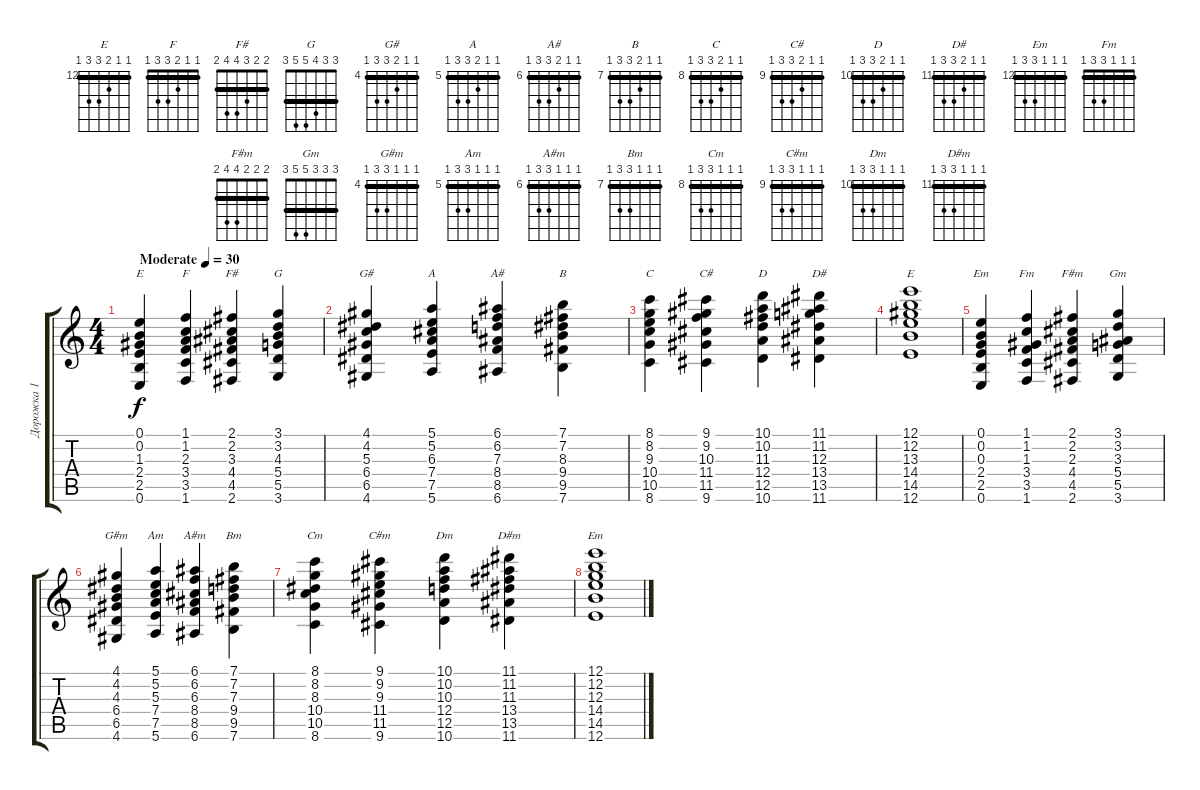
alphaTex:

\track ("Дорожка 1" "Дорожка 1") {instrument acousticguitarsteel}
\staff {score tabs}
\tuning (E4 B3 G3 D3 A2 E2) {hide}
\chord ("E" 0 0 1 2 2 0)
\chord ("F" 1 1 2 3 3 1) {barre 1}
\chord ("F#" 2 2 3 4 4 2) {barre 2}
\chord ("G" 3 3 4 5 5 3) {barre 3}
\chord ("G#" 4 4 5 6 6 4) {firstfret 4 barre 4}
\chord ("A" 5 5 6 7 7 5) {firstfret 5 barre 5}
\chord ("A#" 6 6 7 8 8 6) {firstfret 6 barre 6}
\chord ("B" 7 7 8 9 9 7) {firstfret 7 barre 7}
\chord ("C" 8 8 9 10 10 8) {firstfret 8 barre 8}
\chord ("C#" 9 9 10 11 11 9) {firstfret 9 barre 9}
\chord ("D" 10 10 11 12 12 10) {firstfret 10 barre 10}
\chord ("D#" 11 11 12 13 13 11) {firstfret 11 barre 11}
\chord ("E" 12 12 13 14 14 12) {firstfret 12 barre 12}
\chord ("Em" 0 0 0 2 2 0)
\chord ("Fm" 1 1 1 3 3 1) {barre 1}
\chord ("F#m" 2 2 2 4 4 2) {barre 2}
\chord ("Gm" 3 3 3 5 5 3) {barre 3}
\chord ("G#m" 4 4 4 6 6 4) {firstfret 4 barre 4}
\chord ("Am" 5 5 5 7 7 5) {firstfret 5 barre 5}
\chord ("A#m" 6 6 6 8 8 6) {firstfret 6 barre 6}
\chord ("Bm" 7 7 7 9 9 7) {firstfret 7 barre 7}
\chord ("Cm" 8 8 8 10 10 8) {firstfret 8 barre 8}
\chord ("C#m" 9 9 9 11 11 9) {firstfret 9 barre 9}
\chord ("Dm" 10 10 10 12 12 10) {firstfret 10 barre 10}
\chord ("D#m" 11 11 11 13 13 11) {firstfret 11 barre 11}
\chord ("Em" 12 12 12 14 14 12) {firstfret 12 barre 12}
\ts (4 4)
\tempo (30 "Moderate")
\clef g2
\ks c
(0.1 0.2 1.3 2.4 2.5 0.6).4{ch "E" dy f instrument acousticguitarsteel} (1.1 1.2 2.3 3.4 3.5 1.6).4{ch "F"} (2.1 2.2 3.3 4.4 4.5 2.6).4{ch "F#"} (3.1 3.2 4.3 5.4 5.5 3.6).4{ch "G"} |
(4.1 4.2 5.3 6.4 6.5 4.6).4{ch "G#"} (5.1 5.2 6.3 7.4 7.5 5.6).4{ch "A"} (6.1 6.2 7.3 8.4 8.5 6.6).4{ch "A#"} (7.1 7.2 8.3 9.4 9.5 7.6).4{ch "B"} |
(8.1 8.2 9.3 10.4 10.5 8.6).4{ch "C"} (9.1 9.2 10.3 11.4 11.5 9.6).4{ch "C#"} (10.1 10.2 11.3 12.4 12.5 10.6).4{ch "D"} (11.1 11.2 12.3 13.4 13.5 11.6).4{ch "D#"} |
(12.1 12.2 13.3 14.4 14.5 12.6).1{ch "E"} |
(0.1 0.2 0.3 2.4 2.5 0.6).4{ch "Em"} (1.1 1.2 1.3 3.4 3.5 1.6).4{ch "Fm"} (2.1 2.2 2.3 4.4 4.5 2.6).4{ch "F#m"} (3.1 3.2 3.3 5.4 5.5 3.6).4{ch "Gm"} |
(4.1 4.2 4.3 6.4 6.5 4.6).4{ch "G#m"} (5.1 5.2 5.3 7.4 7.5 5.6).4{ch "Am"} (6.1 6.2 6.3 8.4 8.5 6.6).4{ch "A#m"} (7.1 7.2 7.3 9.4 9.5 7.6).4{ch "Bm"} |
(8.1 8.2 8.3 10.4 10.5 8.6).4{ch "Cm"} (9.1 9.2 9.3 11.4 11.5 9.6).4{ch "C#m"} (10.1 10.2 10.3 12.4 12.5 10.6).4{ch "Dm"} (11.1 11.2 11.3 13.4 13.5 11.6).4{ch "D#m"} |
(12.1 12.2 12.3 14.4 14.5 12.6).1{ch "Em"}
